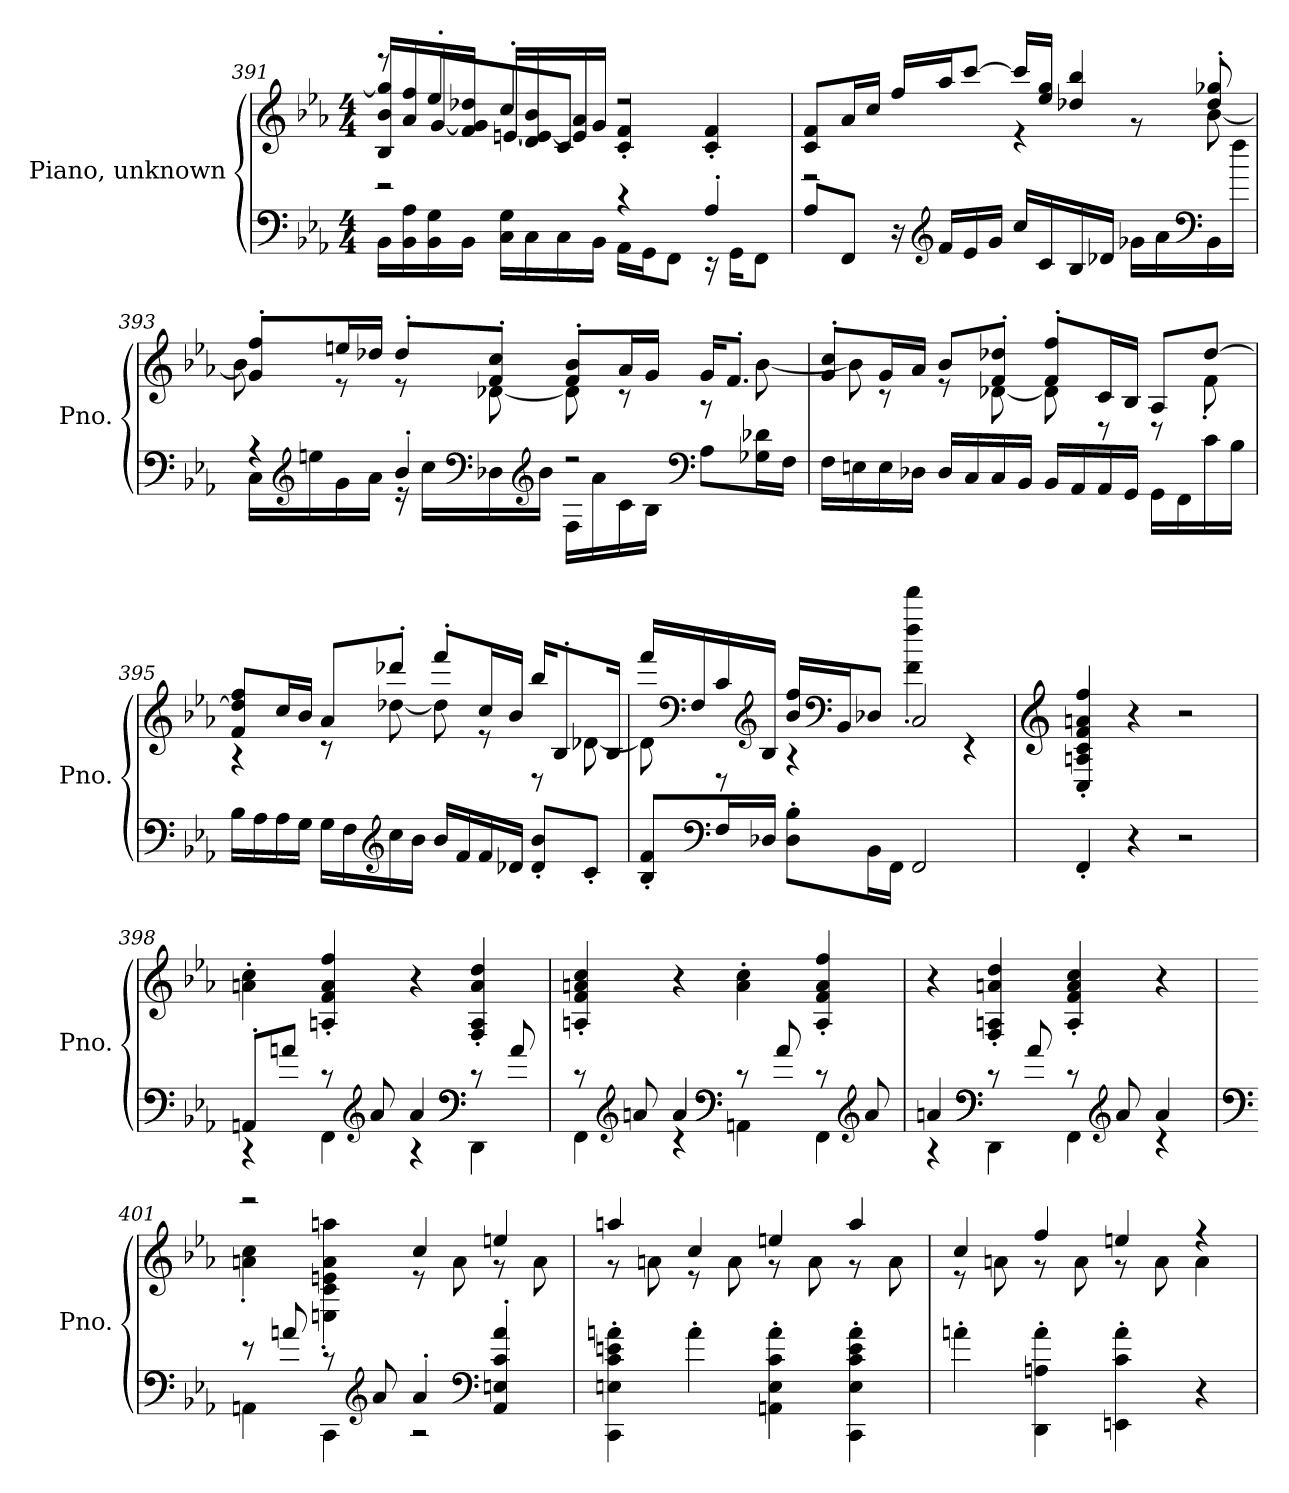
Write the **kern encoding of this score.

**kern	**kern
*part1	*part1
*staff2	*staff1
*I"Piano, unknown	*
*I'Pno.	*
*clefF4	*clefG2
*k[b-e-a-]	*k[b-e-a-]
*M4/4	*M4/4
=391	=391
*^	*^
2r	16BB-\LL	8r	16B-/ 16b-/ 16gg/]LL
.	16BB-\ 16A-\	.	16a-/ 16ff/
.	16BB-\ 16G\	8ee-'/L	[16g/
.	16BB-\JJ	.	16f/ 16g/] 16dd-X/JJ
.	16C\ 16G\LL	8cc'/	[16en/LL
.	16C\	.	16d/ 16e/_ 16b-/
.	16C\	8c/J	16e/] 16a-/
.	16BB-\JJ	.	16g/JJ
4r	16AA-\LL	2r	4c/' 4f/'
.	16GG\J	.	.
.	8FF\J	.	.
4A-'/	16r	.	4c/' 4f/'
.	16GG\KL	.	.
.	8FF\J	.	.
*v	*v	*	*
!!LO:PB:g=z	!!
=392	=392	=392
8A-/L	8c/ 8f/L	2r
8FF/J	16a-/L	.
.	16cc/JJ	.
16r	16ff/LL	.
*clefG2	*	*
16f/LL	16aa-/J	.
16e-/	[8ccc/J	.
16g/JJ	.	.
16cc/LL	16ccc/LL]	4r
16c/	16ee-/ 16gg/JJ	.
16B-/	4dd-X/ 4bb-/	.
16d-X/JJ	.	.
16g-X\LL	.	8r
16a-\	.	.
*clefF4	*	*
16BB-\	8dd-/' 8gg-X/'	[8b-\
16ff\JJ	.	.
!!LO:LB:g=z	!!
=393	=393	=393
*^	*	*
4r	16C\LL	8g/' 8ff/'L	8b-\]
*clefG2	*	*	*
.	16een\	.	.
.	16g\	16een/L	8r
.	16a-\JJ	16dd-X/JJ	.
4b-'/	16r	8dd-'/L	8r
.	16cc\LL	.	.
*clefF4	*	*	*
.	16D-X\	8f/' 8cc/'J	[8d-X\
*clefG2	*	*	*
.	16b-\JJ	.	.
2r	16F\LL	8f/' 8b-/'L	8d-\]
.	16a-\	.	.
.	16c\	16a-/L	8r
.	16B-\JJ	16g/JJ	.
*clefF4	*	*	*
.	8A-\L	16g/KL	8r
.	.	8.f'/J	.
.	16G-X\ 16d-X\L	.	[8b-\
.	16F\JJ	.	.
*v	*v	*	*
=394	=394	=394
16F\LL	8g/' 8cc/'L	8b-\]
16En\	.	.
16E\	16g/L	8r
16D-X\JJ	16a-/JJ	.
16D-/LL	8b-/L	8r
16C/	.	.
16C/	8f/' 8dd-X/'J	[8d-X\
16BB-/JJ	.	.
16BB-/LL	8f/' 8ff/'L	8d-\]
16AA-/	.	.
16AA-/	16c/L	8r
16GG/JJ	16B-/JJ	.
16GG\LL	8A-/L	8r
16FF\	.	.
16c\	[8dd-/J	8f'\
16B-\JJ	.	.
!!LO:LB:g=z	!!
=395	=395	=395
16B-\LL	8f/ 8dd-/] 8ff/L	4r
16A-\	.	.
16A-\	16cc/L	.
16G\JJ	16b-/JJ	.
16G\LL	8a-/L	8r
16F\	.	.
*clefG2	*	*
16cc\	8ddd-X'/J	[8dd-X\
16b-\JJ	.	.
16b-/LL	8fff'/L	8dd-\]
16f/	.	.
16f/	16cc/L	8r
16d-X/JJ	16b-/JJ	.
8d-/' 8b-/'L	16bb-/KL	8r
.	8B-'/	.
8c'/J	.	[8d-X\
.	16B-/Jk	.
=396	=396	=396
8B-/' 8f/'L	16fff/LL	8d-\]
*	*clefF4	*
.	16F/	.
*clefF4	*	*
16F/L	16c/	8r
*	*clefG2	*
16D-X/JJ	16B-/JJ	.
8D-\' 8B-\'L	16b-/ 16ff/LL	4r
*	*clefF4	*
.	16BB-/J	.
16BB-\L	8D-X/J	.
16FF\JJ	.	.
2FF/	2C/	4f\' 4ff\' 4fff\'
.	.	4r
*	*v	*v
=397	=397
*	*clefG2
4FF'/	4C/' 4An/' 4c/' 4f/' 4an/' 4ff/'
4r	4r
2r	2r
!!LO:LB:g=z
=398	=398
*^	*
8AAn'/L	4r	4an\' 4cc\'
8an/J	.	.
8r	4FF\	4An/' 4f/' 4a/' 4ff/'
*clefG2	*	*
8a/	.	.
4a/	4r	4r
*clefF4	*	*
8r	4DD\	4F/' 4A/' 4a/' 4dd/'
8a/	.	.
=399	=399	=399
8r	4FF\	4An/' 4f/' 4an/' 4cc/'
*clefG2	*	*
8an/	.	.
4a/	4r	4r
*clefF4	*	*
8r	4AAn\	4a\' 4cc\'
8a/	.	.
8r	4FF\	4A/' 4f/' 4a/' 4ff/'
*clefG2	*	*
8a/	.	.
=400	=400	=400
4an/	4r	4r
*clefF4	*	*
8r	4DD\	4F/' 4An/' 4an/' 4dd/'
8a/	.	.
8r	4FF\	4A/' 4f/' 4a/' 4cc/'
*clefG2	*	*
8a/	.	.
4a/	4r	4r
!!LO:LB:g=z
=401	=401	=401
*clefF4	*	*
*	*	*^
8r	4AAn\	2r	4an\' 4cc\'
8an/	.	.	.
8r	4CC\	.	4En\' 4c\' 4en\' 4a\' 4aan\'
*clefG2	*	*	*
8a/	.	.	.
4a'/	2r	4cc/	8r
.	.	.	8a\
*clefF4	*	*	*
4AA/' 4En/' 4c/' 4a/'	.	4een/	8r
.	.	.	8a\
*v	*v	*	*
=402	=402	=402
4CC\' 4En\' 4c\' 4en\' 4an\'	4aan/	8r
.	.	8an\
4a'\	4cc/	8r
.	.	8a\
4AAn\' 4E\' 4c\' 4a\'	4een/	8r
.	.	8a\
4CC\' 4E\' 4c\' 4e\' 4a\'	4aa/	8r
.	.	8a\
=403	=403	=403
4an'\	4cc/	8r
.	.	8an\
4DD\' 4An\' 4a\'	4ff/	8r
.	.	8a\
4EEn\' 4c\' 4a\'	4een/	8r
.	.	8a\
4r	4r	4a\
*	*v	*v
=	=
*-	*-
